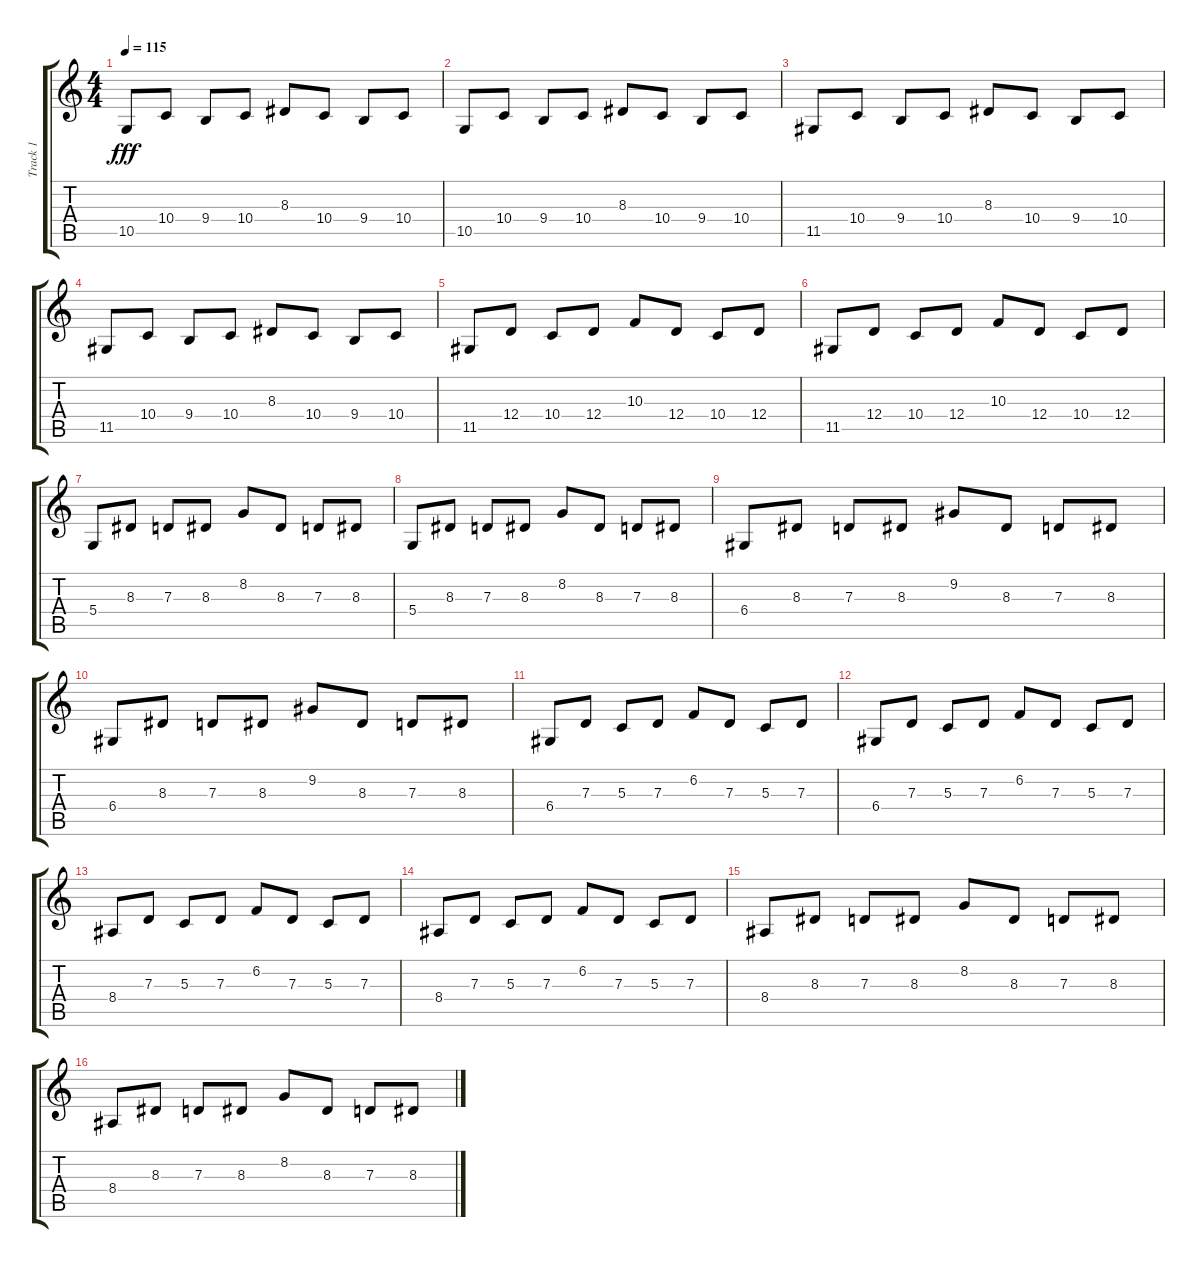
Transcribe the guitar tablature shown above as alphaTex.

\track ("Track 1" "Track 1") {instrument acousticgrandpiano}
\staff {score tabs}
\tuning (E4 B3 G3 D3 A2 E2) {hide}
\ts (4 4)
\tempo 115
\clef g2
\ks c
10.5.8{dy fff} 10.4.8 9.4.8 10.4.8 8.3.8 10.4.8 9.4.8 10.4.8 |
10.5.8 10.4.8 9.4.8 10.4.8 8.3.8 10.4.8 9.4.8 10.4.8 |
11.5.8 10.4.8 9.4.8 10.4.8 8.3.8 10.4.8 9.4.8 10.4.8 |
11.5.8 10.4.8 9.4.8 10.4.8 8.3.8 10.4.8 9.4.8 10.4.8 |
11.5.8 12.4.8 10.4.8 12.4.8 10.3.8 12.4.8 10.4.8 12.4.8 |
11.5.8 12.4.8 10.4.8 12.4.8 10.3.8 12.4.8 10.4.8 12.4.8 |
5.4.8 8.3.8 7.3.8 8.3.8 8.2.8 8.3.8 7.3.8 8.3.8 |
5.4.8 8.3.8 7.3.8 8.3.8 8.2.8 8.3.8 7.3.8 8.3.8 |
6.4.8 8.3.8 7.3.8 8.3.8 9.2.8 8.3.8 7.3.8 8.3.8 |
6.4.8 8.3.8 7.3.8 8.3.8 9.2.8 8.3.8 7.3.8 8.3.8 |
6.4.8 7.3.8 5.3.8 7.3.8 6.2.8 7.3.8 5.3.8 7.3.8 |
6.4.8 7.3.8 5.3.8 7.3.8 6.2.8 7.3.8 5.3.8 7.3.8 |
8.4.8 7.3.8 5.3.8 7.3.8 6.2.8 7.3.8 5.3.8 7.3.8 |
8.4.8 7.3.8 5.3.8 7.3.8 6.2.8 7.3.8 5.3.8 7.3.8 |
8.4.8 8.3.8 7.3.8 8.3.8 8.2.8 8.3.8 7.3.8 8.3.8 |
8.4.8 8.3.8 7.3.8 8.3.8 8.2.8 8.3.8 7.3.8 8.3.8
